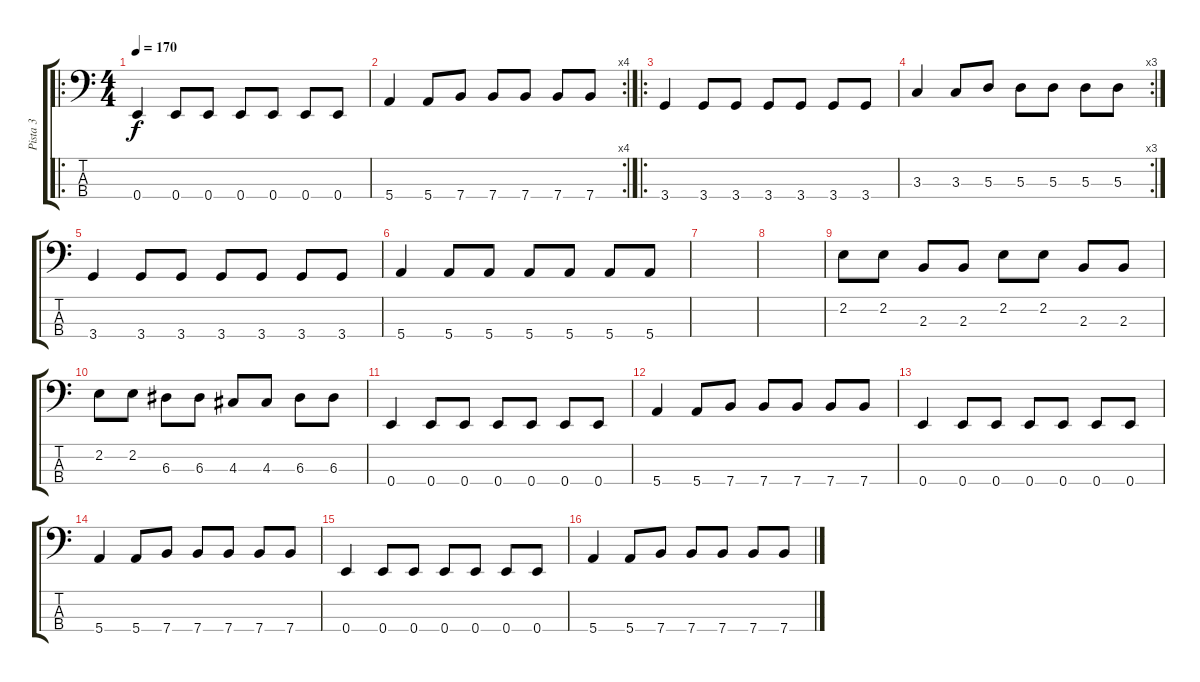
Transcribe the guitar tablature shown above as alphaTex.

\track ("Pista 3" "Pista 3") {instrument electricbassfinger}
\staff {score tabs}
\tuning (G2 D2 A1 E1) {hide}
\ro
\ts (4 4)
\tempo 170
\clef f4
\ks c
0.4.4{dy f} 0.4.8 0.4.8 0.4.8 0.4.8 0.4.8 0.4.8 |
\rc 4
5.4.4 5.4.8 7.4.8 7.4.8 7.4.8 7.4.8 7.4.8 |
\ro
3.4.4 3.4.8 3.4.8 3.4.8 3.4.8 3.4.8 3.4.8 |
\rc 3
3.3.4 3.3.8 5.3.8 5.3.8 5.3.8 5.3.8 5.3.8 |
3.4.4 3.4.8 3.4.8 3.4.8 3.4.8 3.4.8 3.4.8 |
5.4.4 5.4.8 5.4.8 5.4.8 5.4.8 5.4.8 5.4.8 |
|
|
2.2.8 2.2.8 2.3.8 2.3.8 2.2.8 2.2.8 2.3.8 2.3.8 |
2.2.8 2.2.8 6.3.8 6.3.8 4.3.8 4.3.8 6.3.8 6.3.8 |
0.4.4 0.4.8 0.4.8 0.4.8 0.4.8 0.4.8 0.4.8 |
5.4.4 5.4.8 7.4.8 7.4.8 7.4.8 7.4.8 7.4.8 |
0.4.4 0.4.8 0.4.8 0.4.8 0.4.8 0.4.8 0.4.8 |
5.4.4 5.4.8 7.4.8 7.4.8 7.4.8 7.4.8 7.4.8 |
0.4.4 0.4.8 0.4.8 0.4.8 0.4.8 0.4.8 0.4.8 |
5.4.4 5.4.8 7.4.8 7.4.8 7.4.8 7.4.8 7.4.8
